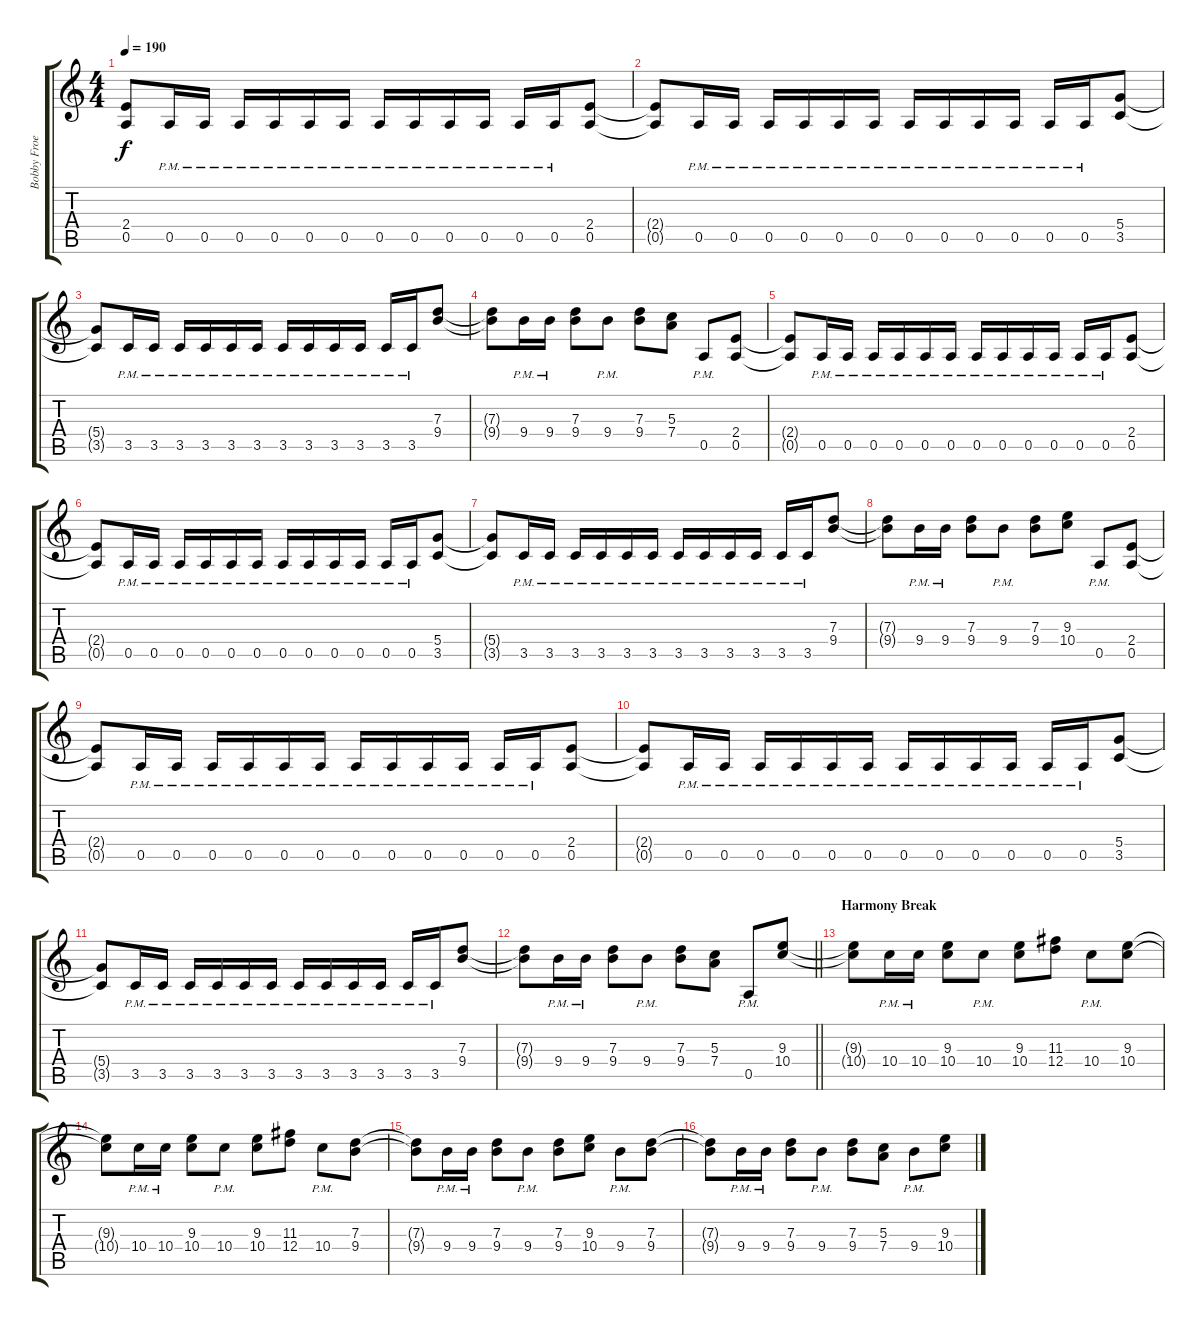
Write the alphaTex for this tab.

\track ("Bobby Froese" "Bobby Froe") {instrument distortionguitar}
\staff {score tabs}
\tuning (E4 B3 G3 D3 A2 E2) {hide}
\ts (4 4)
\tempo 190
\clef g2
\ks c
(2.4{t} 0.5{t}).8{dy f} 0.5{pm}.16 0.5{pm}.16 0.5{pm}.16 0.5{pm}.16 0.5{pm}.16 0.5{pm}.16 0.5{pm}.16 0.5{pm}.16 0.5{pm}.16 0.5{pm}.16 0.5{pm}.16 0.5{pm}.16 (2.4 0.5).8 |
(2.4{t} 0.5{t}).8 0.5{pm}.16 0.5{pm}.16 0.5{pm}.16 0.5{pm}.16 0.5{pm}.16 0.5{pm}.16 0.5{pm}.16 0.5{pm}.16 0.5{pm}.16 0.5{pm}.16 0.5{pm}.16 0.5{pm}.16 (5.4 3.5).8 |
(5.4{t} 3.5{t}).8 3.5{pm}.16 3.5{pm}.16 3.5{pm}.16 3.5{pm}.16 3.5{pm}.16 3.5{pm}.16 3.5{pm}.16 3.5{pm}.16 3.5{pm}.16 3.5{pm}.16 3.5{pm}.16 3.5{pm}.16 (7.3 9.4).8 |
(7.3{t} 9.4{t}).8 9.4{pm}.16 9.4{pm}.16 (7.3 9.4).8 9.4{pm}.8 (7.3 9.4).8 (5.3 7.4).8 0.5{pm}.8 (2.4 0.5).8 |
(2.4{t} 0.5{t}).8 0.5{pm}.16 0.5{pm}.16 0.5{pm}.16 0.5{pm}.16 0.5{pm}.16 0.5{pm}.16 0.5{pm}.16 0.5{pm}.16 0.5{pm}.16 0.5{pm}.16 0.5{pm}.16 0.5{pm}.16 (2.4 0.5).8 |
(2.4{t} 0.5{t}).8 0.5{pm}.16 0.5{pm}.16 0.5{pm}.16 0.5{pm}.16 0.5{pm}.16 0.5{pm}.16 0.5{pm}.16 0.5{pm}.16 0.5{pm}.16 0.5{pm}.16 0.5{pm}.16 0.5{pm}.16 (5.4 3.5).8 |
(5.4{t} 3.5{t}).8 3.5{pm}.16 3.5{pm}.16 3.5{pm}.16 3.5{pm}.16 3.5{pm}.16 3.5{pm}.16 3.5{pm}.16 3.5{pm}.16 3.5{pm}.16 3.5{pm}.16 3.5{pm}.16 3.5{pm}.16 (7.3 9.4).8 |
(7.3{t} 9.4{t}).8 9.4{pm}.16 9.4{pm}.16 (7.3 9.4).8 9.4{pm}.8 (7.3 9.4).8 (9.3 10.4).8 0.5{pm}.8 (2.4 0.5).8 |
(2.4{t} 0.5{t}).8 0.5{pm}.16 0.5{pm}.16 0.5{pm}.16 0.5{pm}.16 0.5{pm}.16 0.5{pm}.16 0.5{pm}.16 0.5{pm}.16 0.5{pm}.16 0.5{pm}.16 0.5{pm}.16 0.5{pm}.16 (2.4 0.5).8 |
(2.4{t} 0.5{t}).8 0.5{pm}.16 0.5{pm}.16 0.5{pm}.16 0.5{pm}.16 0.5{pm}.16 0.5{pm}.16 0.5{pm}.16 0.5{pm}.16 0.5{pm}.16 0.5{pm}.16 0.5{pm}.16 0.5{pm}.16 (5.4 3.5).8 |
(5.4{t} 3.5{t}).8 3.5{pm}.16 3.5{pm}.16 3.5{pm}.16 3.5{pm}.16 3.5{pm}.16 3.5{pm}.16 3.5{pm}.16 3.5{pm}.16 3.5{pm}.16 3.5{pm}.16 3.5{pm}.16 3.5{pm}.16 (7.3 9.4).8 |
\barLineRight lightlight
(7.3{t} 9.4{t}).8 9.4{pm}.16 9.4{pm}.16 (7.3 9.4).8 9.4{pm}.8 (7.3 9.4).8 (5.3 7.4).8 0.5{pm}.8 (9.3 10.4).8 |
\section ("" "Harmony Break")
(9.3{t} 10.4{t}).8 10.4{pm}.16 10.4{pm}.16 (9.3 10.4).8 10.4{pm}.8 (9.3 10.4).8 (11.3 12.4).8 10.4{pm}.8 (9.3 10.4).8 |
(9.3{t} 10.4{t}).8 10.4{pm}.16 10.4{pm}.16 (9.3 10.4).8 10.4{pm}.8 (9.3 10.4).8 (11.3 12.4).8 10.4{pm}.8 (7.3 9.4).8 |
(7.3{t} 9.4{t}).8 9.4{pm}.16 9.4{pm}.16 (7.3 9.4).8 9.4{pm}.8 (7.3 9.4).8 (9.3 10.4).8 9.4{pm}.8 (7.3 9.4).8 |
(7.3{t} 9.4{t}).8 9.4{pm}.16 9.4{pm}.16 (7.3 9.4).8 9.4{pm}.8 (7.3 9.4).8 (5.3 7.4).8 9.4{pm}.8 (9.3 10.4).8
